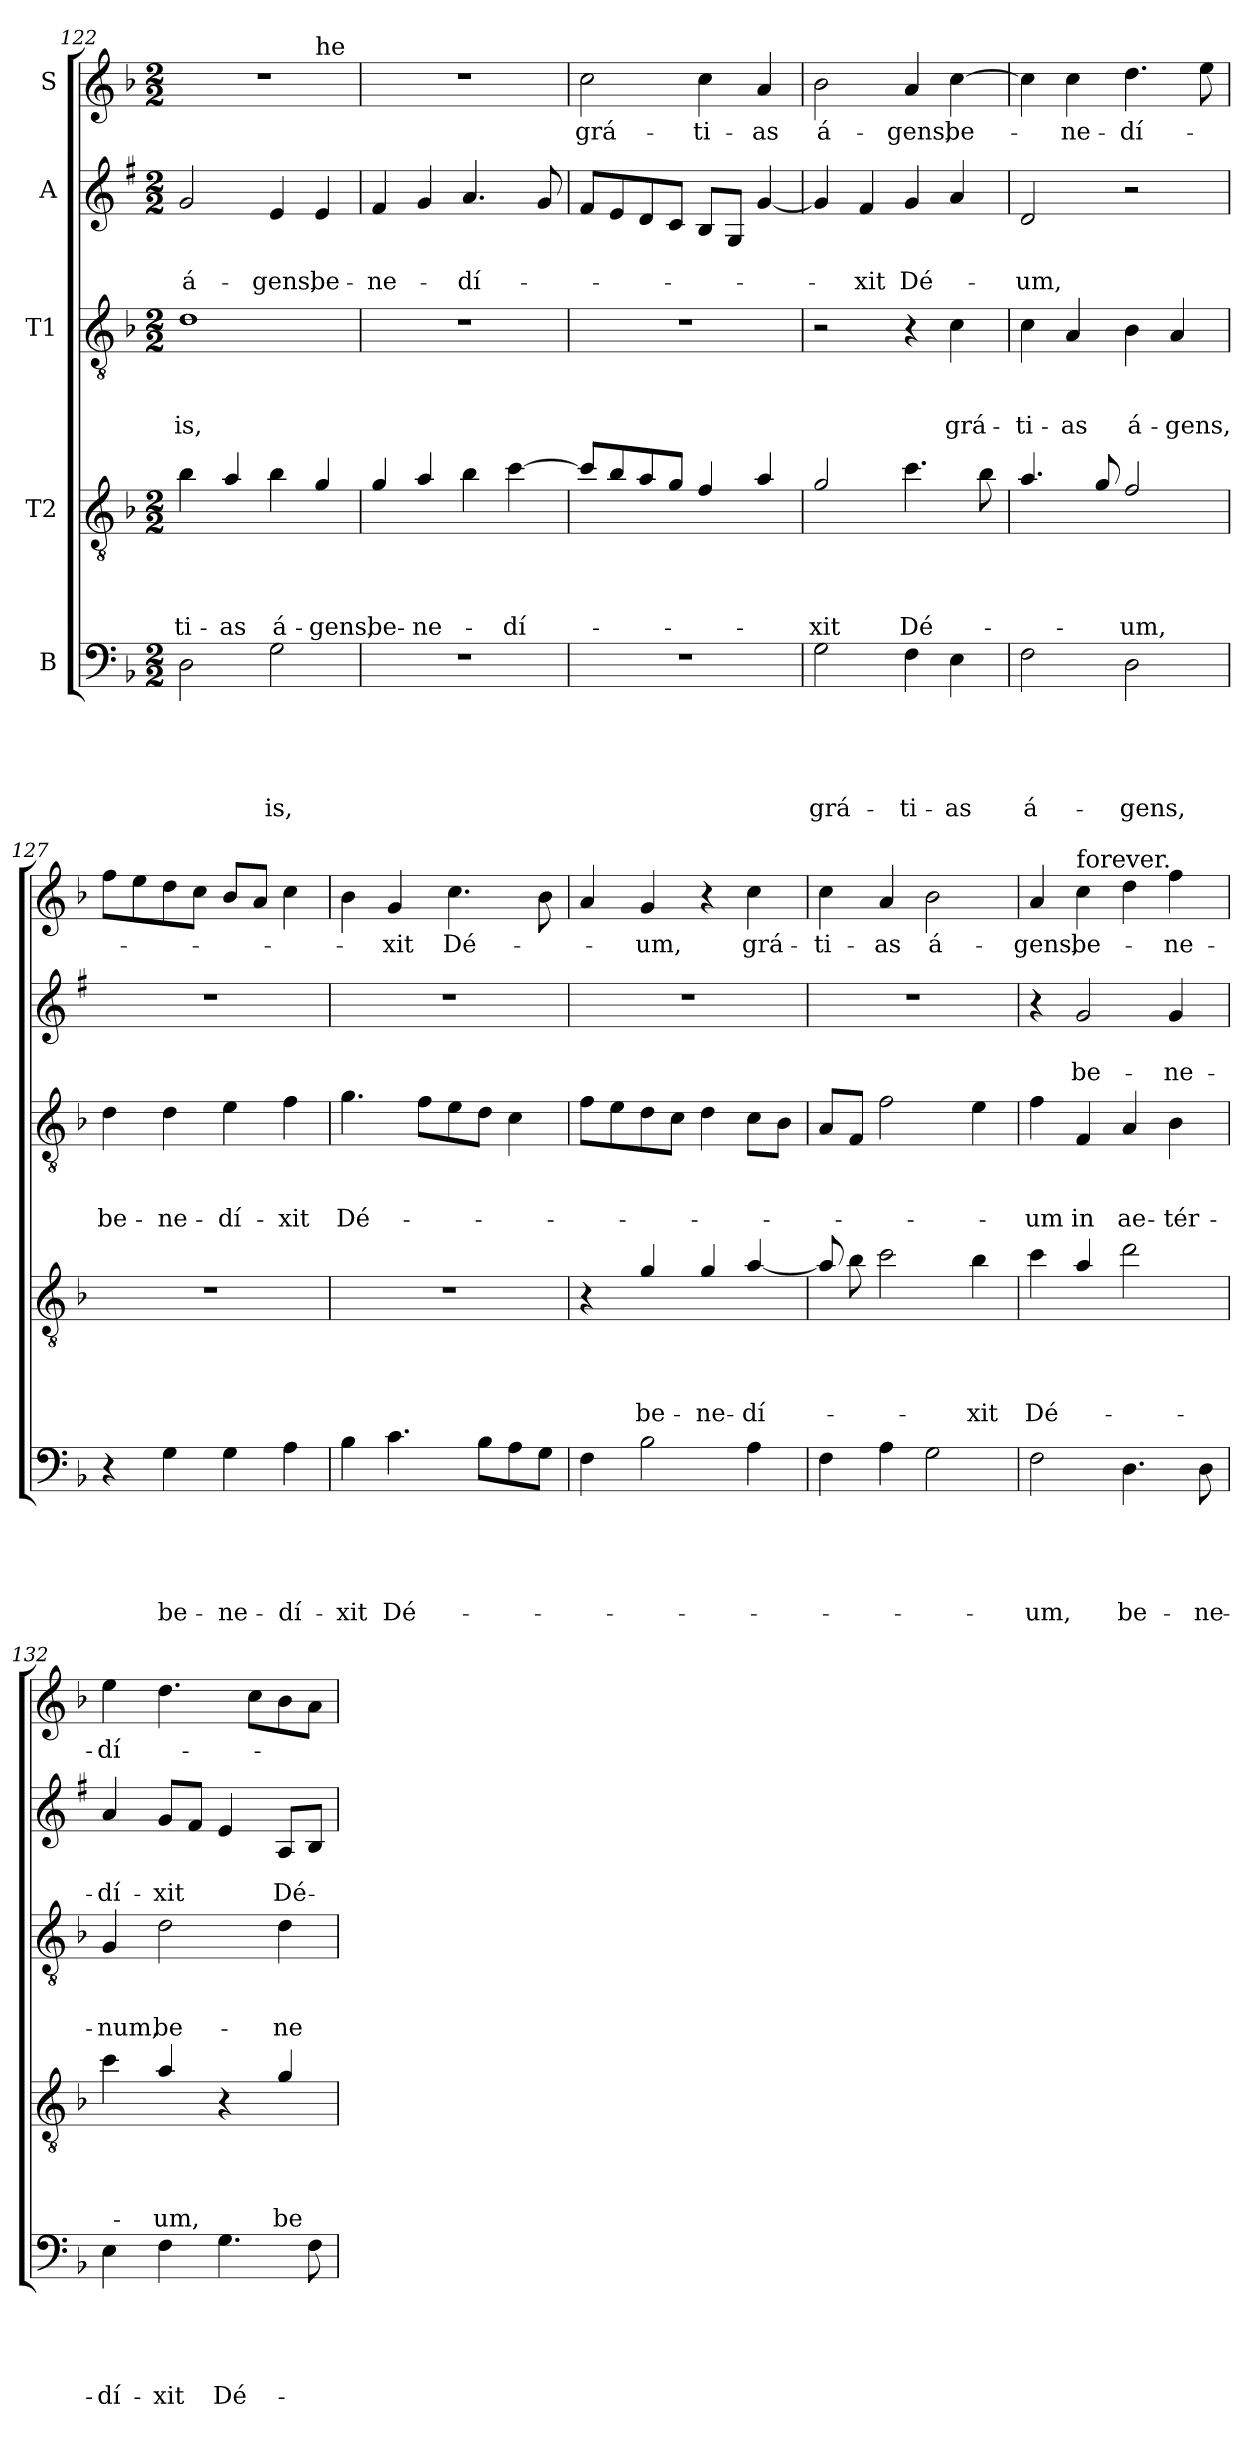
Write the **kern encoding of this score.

**kern	**text	**text	**text	**text	**text	**kern	**text	**text	**text	**text	**kern	**text	**text	**text	**kern	**text	**text	**kern	**text
*part5	*part5	*part5	*part5	*part5	*part5	*part4	*part4	*part4	*part4	*part4	*part3	*part3	*part3	*part3	*part2	*part2	*part2	*part1	*part1
*staff5	*staff5	*staff5	*staff5	*staff5	*staff5	*staff4	*staff4	*staff4	*staff4	*staff4	*staff3	*staff3	*staff3	*staff3	*staff2	*staff2	*staff2	*staff1	*staff1
*I"B	*	*	*	*	*	*I"T2	*	*	*	*	*I"T1	*	*	*	*I"A	*	*	*I"S	*
*clefF4	*	*	*	*	*	*clefGv2	*	*	*	*	*clefGv2	*	*	*	*clefG2	*	*	*clefG2	*
*	*	*	*	*	*	*ITrd8c14	*	*	*	*	*	*	*	*	*ITrd1c2	*	*	*	*
*k[b-]	*	*	*	*	*	*k[b-]	*	*	*	*	*k[b-]	*	*	*	*k[b-]	*	*	*k[b-]	*
*F:	*	*	*	*	*	*F:	*	*	*	*	*F:	*	*	*	*F:	*	*	*F:	*
*M2/2	*	*	*	*	*	*M2/2	*	*	*	*	*M2/2	*	*	*	*M2/2	*	*	*M2/2	*
=122	=122	=122	=122	=122	=122	=122	=122	=122	=122	=122	=122	=122	=122	=122	=122	=122	=122	=122	=122
!	!	!	!	!	!	!	!	!	!	!	!	!	!	!	!	!	!	!LO:TX:a:t=thanks,	!
!	!	!	!	!	!	!	!	!	!	!LO:LY:b	!	!	!	!LO:LY:b	!	!	!LO:LY:b	!	!
*	*	*	*	*	*	*	*	*	*	*	*	*	*	*	*	*	*	*^	*
2D\	.	.	.	.	.	4B-\	.	.	.	-ti-	1d	.	.	-is,	2f/	.	á-	1r	2.ryy	.
!	!	!	!	!	!	!	!	!	!	!LO:LY:b	!	!	!	!	!	!	!	!	!	!
.	.	.	.	.	.	4A/	.	.	.	-as	.	.	.	.	.	.	.	.	.	.
!	!	!	!	!	!LO:LY:b	!	!	!	!	!LO:LY:b	!	!	!	!	!	!	!LO:LY:b	!	!	!
2G\	.	.	.	.	-is,	4B-\	.	.	.	á-	.	.	.	.	4d/	.	-gens,	.	.	.
!	!	!	!	!	!	!	!	!	!	!	!	!	!	!	!	!	!	!	!LO:TX:a:t=he	!
!	!	!	!	!	!	!	!	!	!	!LO:LY:b	!	!	!	!	!	!	!LO:LY:b	!	!	!
.	.	.	.	.	.	4G/	.	.	.	-gens,	.	.	.	.	4d/	.	be-	.	4ryy	.
!!LO:PB:g=z
=123	=123	=123	=123	=123	=123	=123	=123	=123	=123	=123	=123	=123	=123	=123	=123	=123	=123	=123	=123	=123
!	!	!	!	!	!	!	!	!	!	!	!	!	!	!	!	!	!	!LO:TX:a:t=blessed God	!	!
!	!	!	!	!	!	!	!	!	!	!LO:LY:b	!	!	!	!	!	!	!LO:LY:b	!	!	!
*	*	*	*	*	*	*	*	*	*	*	*	*	*	*	*	*	*	*v	*v	*
1r	.	.	.	.	.	4G/	.	.	.	be-	1r	.	.	.	4e/	.	-ne-	1r	.
!	!	!	!	!	!	!	!	!	!	!LO:LY:b	!	!	!	!	!	!	!	!	!
.	.	.	.	.	.	4A/	.	.	.	-ne-	.	.	.	.	4f/	.	.	.	.
!	!	!	!	!	!	!	!	!	!	!	!	!	!	!	!	!	!LO:LY:b	!	!
.	.	.	.	.	.	4B-\	.	.	.	.	.	.	.	.	4.g/	.	-dí-	.	.
!	!	!	!	!	!	!	!	!	!	!LO:LY:b	!	!	!	!	!	!	!	!	!
.	.	.	.	.	.	[4c\	.	.	.	-dí-	.	.	.	.	.	.	.	.	.
.	.	.	.	.	.	.	.	.	.	.	.	.	.	.	8f/	.	.	.	.
=124	=124	=124	=124	=124	=124	=124	=124	=124	=124	=124	=124	=124	=124	=124	=124	=124	=124	=124	=124
!	!	!	!	!	!	!	!	!	!	!	!	!	!	!	!	!	!	!	!LO:LY:b
1r	.	.	.	.	.	8c/L]	.	.	.	.	1r	.	.	.	8e/L	.	.	2cc\	grá-
.	.	.	.	.	.	8B-/	.	.	.	.	.	.	.	.	8d/	.	.	.	.
.	.	.	.	.	.	8A/	.	.	.	.	.	.	.	.	8c/	.	.	.	.
.	.	.	.	.	.	8G/J	.	.	.	.	.	.	.	.	8B-/J	.	.	.	.
!	!	!	!	!	!	!	!	!	!	!	!	!	!	!	!	!	!	!	!LO:LY:b
.	.	.	.	.	.	4F/	.	.	.	.	.	.	.	.	8A/L	.	.	4cc\	-ti-
.	.	.	.	.	.	.	.	.	.	.	.	.	.	.	8F/J	.	.	.	.
!	!	!	!	!	!	!	!	!	!	!	!	!	!	!	!	!	!	!	!LO:LY:b
.	.	.	.	.	.	4A/	.	.	.	.	.	.	.	.	[4f/	.	.	4a/	-as
=125	=125	=125	=125	=125	=125	=125	=125	=125	=125	=125	=125	=125	=125	=125	=125	=125	=125	=125	=125
!	!	!	!	!	!LO:LY:b	!	!	!	!	!LO:LY:b	!	!	!	!	!	!	!	!	!LO:LY:b
2G\	.	.	.	.	grá-	2G/	.	.	.	-xit	2r	.	.	.	4f/]	.	.	2b-\	á-
!	!	!	!	!	!	!	!	!	!	!	!	!	!	!	!	!	!LO:LY:b	!	!
.	.	.	.	.	.	.	.	.	.	.	.	.	.	.	4e/	.	-xit	.	.
!	!	!	!	!	!LO:LY:b	!	!	!	!	!LO:LY:b	!	!	!	!	!	!	!LO:LY:b	!	!LO:LY:b
4F\	.	.	.	.	-ti-	4.c\	.	.	.	Dé-	4r	.	.	.	4f/	.	Dé-	4a/	-gens,
!	!	!	!	!	!LO:LY:b	!	!	!	!	!	!	!	!	!LO:LY:b	!	!	!	!	!LO:LY:b
4E\	.	.	.	.	-as	.	.	.	.	.	4c\	.	.	grá-	4g/	.	.	[4cc\	be-
.	.	.	.	.	.	8B-\	.	.	.	.	.	.	.	.	.	.	.	.	.
=126	=126	=126	=126	=126	=126	=126	=126	=126	=126	=126	=126	=126	=126	=126	=126	=126	=126	=126	=126
!	!	!	!	!	!LO:LY:b	!	!	!	!	!	!	!	!	!LO:LY:b	!	!	!LO:LY:b	!	!
2F\	.	.	.	.	á-	4.A/	.	.	.	.	4c\	.	.	-ti-	2c/	.	-um,	4cc\]	.
!	!	!	!	!	!	!	!	!	!	!	!	!	!	!LO:LY:b	!	!	!	!	!LO:LY:b
.	.	.	.	.	.	.	.	.	.	.	4A/	.	.	-as	.	.	.	4cc\	-ne-
.	.	.	.	.	.	8G/	.	.	.	.	.	.	.	.	.	.	.	.	.
!	!	!	!	!	!LO:LY:b	!	!	!	!	!LO:LY:b	!	!	!	!LO:LY:b	!	!	!	!	!LO:LY:b
2D\	.	.	.	.	-gens,	2F/	.	.	.	-um,	4B-\	.	.	á-	2r	.	.	4.dd\	-dí-
!	!	!	!	!	!	!	!	!	!	!	!	!	!	!LO:LY:b	!	!	!	!	!
.	.	.	.	.	.	.	.	.	.	.	4A/	.	.	-gens,	.	.	.	.	.
.	.	.	.	.	.	.	.	.	.	.	.	.	.	.	.	.	.	8ee\	.
=127	=127	=127	=127	=127	=127	=127	=127	=127	=127	=127	=127	=127	=127	=127	=127	=127	=127	=127	=127
!	!	!	!	!	!	!	!	!	!	!	!	!	!	!LO:LY:b	!	!	!	!	!
4r	.	.	.	.	.	1r	.	.	.	.	4d\	.	.	be-	1r	.	.	8ff\L	.
.	.	.	.	.	.	.	.	.	.	.	.	.	.	.	.	.	.	8ee\	.
!	!	!	!	!	!LO:LY:b	!	!	!	!	!	!	!	!	!LO:LY:b	!	!	!	!	!
4G\	.	.	.	.	be-	.	.	.	.	.	4d\	.	.	-ne-	.	.	.	8dd\	.
.	.	.	.	.	.	.	.	.	.	.	.	.	.	.	.	.	.	8cc\J	.
!	!	!	!	!	!LO:LY:b	!	!	!	!	!	!	!	!	!LO:LY:b	!	!	!	!	!
4G\	.	.	.	.	-ne-	.	.	.	.	.	4e\	.	.	-dí-	.	.	.	8b-/L	.
.	.	.	.	.	.	.	.	.	.	.	.	.	.	.	.	.	.	8a/J	.
!	!	!	!	!	!LO:LY:b	!	!	!	!	!	!	!	!	!LO:LY:b	!	!	!	!	!
4A\	.	.	.	.	-dí-	.	.	.	.	.	4f\	.	.	-xit	.	.	.	4cc\	.
!!LO:LB:g=z
=128	=128	=128	=128	=128	=128	=128	=128	=128	=128	=128	=128	=128	=128	=128	=128	=128	=128	=128	=128
!	!	!	!	!	!LO:LY:b	!	!	!	!	!	!	!	!	!LO:LY:b	!	!	!	!	!
4B-\	.	.	.	.	-xit	1r	.	.	.	.	4.g\	.	.	Dé-	1r	.	.	4b-\	.
!	!	!	!	!	!LO:LY:b	!	!	!	!	!	!	!	!	!	!	!	!	!	!LO:LY:b
4.c\	.	.	.	.	Dé-	.	.	.	.	.	.	.	.	.	.	.	.	4g/	-xit
.	.	.	.	.	.	.	.	.	.	.	8f\L	.	.	.	.	.	.	.	.
!	!	!	!	!	!	!	!	!	!	!	!	!	!	!	!	!	!	!	!LO:LY:b
.	.	.	.	.	.	.	.	.	.	.	8e\	.	.	.	.	.	.	4.cc\	Dé-
8B-\L	.	.	.	.	.	.	.	.	.	.	8d\J	.	.	.	.	.	.	.	.
8A\	.	.	.	.	.	.	.	.	.	.	4c\	.	.	.	.	.	.	.	.
8G\J	.	.	.	.	.	.	.	.	.	.	.	.	.	.	.	.	.	8b-\	.
=129	=129	=129	=129	=129	=129	=129	=129	=129	=129	=129	=129	=129	=129	=129	=129	=129	=129	=129	=129
4F\	.	.	.	.	.	4r	.	.	.	.	8f\L	.	.	.	1r	.	.	4a/	.
.	.	.	.	.	.	.	.	.	.	.	8e\	.	.	.	.	.	.	.	.
!	!	!	!	!	!	!	!	!	!	!LO:LY:b	!	!	!	!	!	!	!	!	!LO:LY:b
2B-\	.	.	.	.	.	4G/	.	.	.	be-	8d\	.	.	.	.	.	.	4g/	-um,
.	.	.	.	.	.	.	.	.	.	.	8c\J	.	.	.	.	.	.	.	.
!	!	!	!	!	!	!	!	!	!	!LO:LY:b	!	!	!	!	!	!	!	!	!
.	.	.	.	.	.	4G/	.	.	.	-ne-	4d\	.	.	.	.	.	.	4r	.
!	!	!	!	!	!	!	!	!	!	!LO:LY:b	!	!	!	!	!	!	!	!	!LO:LY:b
4A\	.	.	.	.	.	[4A/	.	.	.	-dí-	8c\L	.	.	.	.	.	.	4cc\	grá-
.	.	.	.	.	.	.	.	.	.	.	8B-\J	.	.	.	.	.	.	.	.
=130	=130	=130	=130	=130	=130	=130	=130	=130	=130	=130	=130	=130	=130	=130	=130	=130	=130	=130	=130
!	!	!	!	!	!	!	!	!	!	!	!	!	!	!	!	!	!	!	!LO:LY:b
4F\	.	.	.	.	.	8A/]	.	.	.	.	8A/L	.	.	.	1r	.	.	4cc\	-ti-
.	.	.	.	.	.	8B-\	.	.	.	.	8F/J	.	.	.	.	.	.	.	.
!	!	!	!	!	!	!	!	!	!	!	!	!	!	!	!	!	!	!	!LO:LY:b
4A\	.	.	.	.	.	2c\	.	.	.	.	2f\	.	.	.	.	.	.	4a/	-as
!	!	!	!	!	!	!	!	!	!	!	!	!	!	!	!	!	!	!	!LO:LY:b
2G\	.	.	.	.	.	.	.	.	.	.	.	.	.	.	.	.	.	2b-\	á-
!	!	!	!	!	!	!	!	!	!	!LO:LY:b	!	!	!	!	!	!	!	!	!
.	.	.	.	.	.	4B-\	.	.	.	-xit	4e\	.	.	.	.	.	.	.	.
=131	=131	=131	=131	=131	=131	=131	=131	=131	=131	=131	=131	=131	=131	=131	=131	=131	=131	=131	=131
!	!	!	!	!	!LO:LY:b	!	!	!	!	!LO:LY:b	!	!	!	!LO:LY:b	!	!	!	!	!LO:LY:b
2F\	.	.	.	.	-um,	4c\	.	.	.	Dé-	4f\	.	.	-um	4r	.	.	4a/	-gens,
!	!	!	!	!	!	!	!	!	!	!	!	!	!	!	!	!	!	!LO:TX:a:t=forever.	!
!	!	!	!	!	!	!	!	!	!	!	!	!	!	!LO:LY:b	!	!	!LO:LY:b	!	!LO:LY:b
.	.	.	.	.	.	4A/	.	.	.	.	4F/	.	.	in	2f/	.	be-	4cc\	be-
!	!	!	!	!	!LO:LY:b	!	!	!	!	!	!	!	!	!LO:LY:b	!	!	!	!	!
4.D\	.	.	.	.	be-	2d\	.	.	.	.	4A/	.	.	ae-	.	.	.	4dd\	.
!	!	!	!	!	!	!	!	!	!	!	!	!	!	!LO:LY:b	!	!	!LO:LY:b	!	!LO:LY:b
.	.	.	.	.	.	.	.	.	.	.	4B-\	.	.	-tér-	4f/	.	-ne-	4ff\	-ne-
!	!	!	!	!	!LO:LY:b	!	!	!	!	!	!	!	!	!	!	!	!	!	!
8D\	.	.	.	.	-ne-	.	.	.	.	.	.	.	.	.	.	.	.	.	.
=132	=132	=132	=132	=132	=132	=132	=132	=132	=132	=132	=132	=132	=132	=132	=132	=132	=132	=132	=132
!	!	!	!	!	!LO:LY:b	!	!	!	!	!	!	!	!	!LO:LY:b	!	!	!LO:LY:b	!	!LO:LY:b
4E\	.	.	.	.	-dí-	4c\	.	.	.	.	4G/	.	.	-num,	4g/	.	-dí-	4ee\	-dí-
!	!	!	!	!	!LO:LY:b	!	!	!	!	!LO:LY:b	!	!	!	!LO:LY:b	!	!	!LO:LY:b	!	!
4F\	.	.	.	.	-xit	4A/	.	.	.	-um,	2d\	.	.	be-	8f/L	.	-xit	4.dd\	.
.	.	.	.	.	.	.	.	.	.	.	.	.	.	.	8e/J	.	.	.	.
!	!	!	!	!	!LO:LY:b	!	!	!	!	!	!	!	!	!	!	!	!	!	!
4.G\	.	.	.	.	Dé-	4r	.	.	.	.	.	.	.	.	4d/	.	.	.	.
.	.	.	.	.	.	.	.	.	.	.	.	.	.	.	.	.	.	8cc\L	.
!	!	!	!	!	!	!	!	!	!	!LO:LY:b	!	!	!	!LO:LY:b	!	!	!LO:LY:b	!	!
.	.	.	.	.	.	4G/	.	.	.	be-	4d\	.	.	-ne-	8G/L	.	Dé-	8b-\	.
8F\	.	.	.	.	.	.	.	.	.	.	.	.	.	.	8A/J	.	.	8a\J	.
=	=	=	=	=	=	=	=	=	=	=	=	=	=	=	=	=	=	=	=
*-	*-	*-	*-	*-	*-	*-	*-	*-	*-	*-	*-	*-	*-	*-	*-	*-	*-	*-	*-
